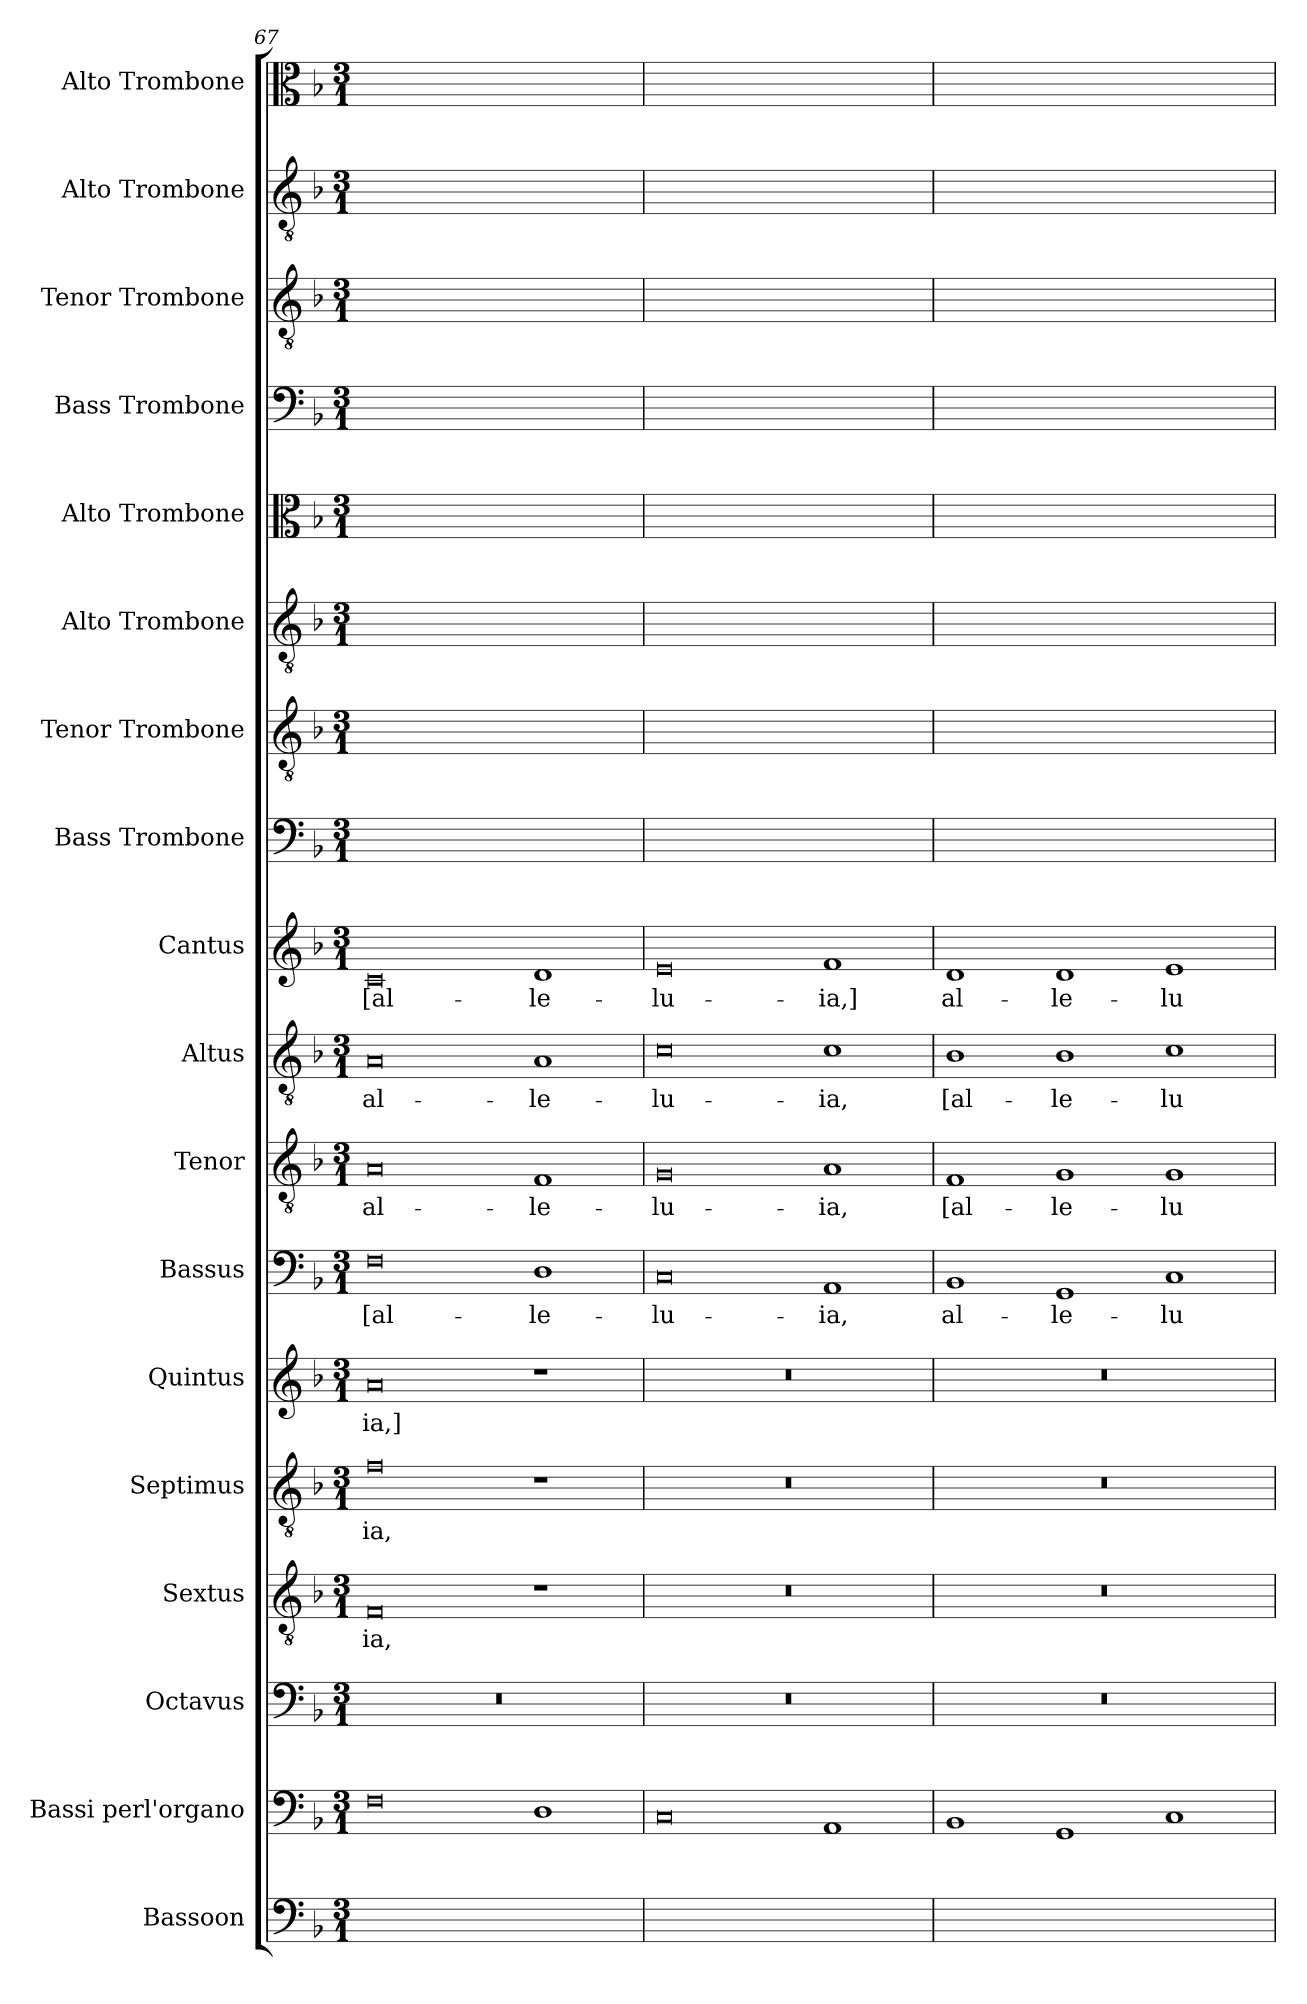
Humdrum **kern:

**kern	**kern	**kern	**kern	**text	**kern	**text	**kern	**text	**kern	**text	**kern	**text	**kern	**text	**kern	**text	**kern	**kern	**text	**kern	**text	**kern	**text	**kern	**text	**kern	**text	**kern	**text	**kern	**text
*part18	*part17	*part16	*part15	*part15	*part14	*part14	*part13	*part13	*part12	*part12	*part11	*part11	*part10	*part10	*part9	*part9	*part8	*part7	*part7	*part6	*part6	*part5	*part5	*part4	*part4	*part3	*part3	*part2	*part2	*part1	*part1
*staff18	*staff17	*staff16	*staff15	*staff15	*staff14	*staff14	*staff13	*staff13	*staff12	*staff12	*staff11	*staff11	*staff10	*staff10	*staff9	*staff9	*staff8	*staff7	*staff7	*staff6	*staff6	*staff5	*staff5	*staff4	*staff4	*staff3	*staff3	*staff2	*staff2	*staff1	*staff1
*I"Bassoon	*I"Bassi perl'organo	*I"Octavus	*I"Sextus	*	*I"Septimus	*	*I"Quintus	*	*I"Bassus	*	*I"Tenor	*	*I"Altus	*	*I"Cantus	*	*I"Bass Trombone	*I"Tenor Trombone	*	*I"Alto Trombone	*	*I"Alto Trombone	*	*I"Bass Trombone	*	*I"Tenor Trombone	*	*I"Alto Trombone	*	*I"Alto Trombone	*
*I'Bsn.	*	*	*	*	*	*	*	*	*I'B.	*	*I'T.	*	*I'A.	*	*I'C.	*	*I'B. Tbn.	*I'Tbn.	*	*I'A. Tbn.	*	*I'A. Tbn.	*	*I'B. Tbn.	*	*I'Tbn.	*	*I'A. Tbn.	*	*I'A. Tbn.	*
!!LO:PB:g=z
*clefF4	*clefF4	*clefF4	*clefGv2	*	*clefGv2	*	*clefG2	*	*clefF4	*	*clefGv2	*	*clefGv2	*	*clefG2	*	*clefF4	*clefGv2	*	*clefGv2	*	*clefC3	*	*clefF4	*	*clefGv2	*	*clefGv2	*	*clefC3	*
*	*	*	*ITrd7c12	*	*ITrd7c12	*	*	*	*	*	*ITrd7c12	*	*ITrd7c12	*	*	*	*	*	*	*	*	*	*	*	*	*	*	*	*	*	*
*k[b-]	*k[b-]	*k[b-]	*k[b-]	*	*k[b-]	*	*k[b-]	*	*k[b-]	*	*k[b-]	*	*k[b-]	*	*k[b-]	*	*k[b-]	*k[b-]	*	*k[b-]	*	*k[b-]	*	*k[b-]	*	*k[b-]	*	*k[b-]	*	*k[b-]	*
*d:	*d:	*d:	*d:	*	*d:	*	*d:	*	*d:	*	*d:	*	*d:	*	*d:	*	*d:	*d:	*	*d:	*	*d:	*	*d:	*	*d:	*	*d:	*	*d:	*
*M3/1	*M3/1	*M3/1	*M3/1	*	*M3/1	*	*M3/1	*	*M3/1	*	*M3/1	*	*M3/1	*	*M3/1	*	*M3/1	*M3/1	*	*M3/1	*	*M3/1	*	*M3/1	*	*M3/1	*	*M3/1	*	*M3/1	*
=67	=67	=67	=67	=67	=67	=67	=67	=67	=67	=67	=67	=67	=67	=67	=67	=67	=67	=67	=67	=67	=67	=67	=67	=67	=67	=67	=67	=67	=67	=67	=67
!	!	!LO:N:vis=1	!	!LO:LY:b	!	!LO:LY:b	!	!LO:LY:b	!	!LO:LY:b	!	!LO:LY:b	!	!LO:LY:b	!	!LO:LY:b	!	!	!	!	!	!	!	!	!	!	!	!	!	!	!
0Fyy	0F	0.r	0FF	-ia,	0F	-ia,	0a	-ia,]	0F	[al-	0AA	al-	0AA	al-	0c	[al-	0.ryy	0FFyy	-ia,	0Fyy	-ia,	0ayy	-ia,]	0Fyy	[al-	0AAyy	al-	0AAyy	al-	0cyy	[al-
!	!	!	!	!	!	!	!	!	!	!LO:LY:b	!	!LO:LY:b	!	!LO:LY:b	!	!LO:LY:b	!	!	!	!	!	!	!	!	!	!	!	!	!	!	!
1Dyy	1D	.	1r	.	1r	.	1r	.	1D	-le-	1FF	-le-	1AA	-le-	1d	-le-	.	1ryy	.	1ryy	.	1ryy	.	1Dyy	-le-	1FFyy	-le-	1AAyy	-le-	1dyy	-le-
=68	=68	=68	=68	=68	=68	=68	=68	=68	=68	=68	=68	=68	=68	=68	=68	=68	=68	=68	=68	=68	=68	=68	=68	=68	=68	=68	=68	=68	=68	=68	=68
!	!	!LO:N:vis=1	!LO:N:vis=1	!	!LO:N:vis=1	!	!LO:N:vis=1	!	!	!LO:LY:b	!	!LO:LY:b	!	!LO:LY:b	!	!LO:LY:b	!	!	!	!	!	!	!	!	!	!	!	!	!	!	!
0Cyy	0C	0.r	0.r	.	0.r	.	0.r	.	0C	-lu-	0GG	-lu-	0C	-lu-	0e	-lu-	0.ryy	0.ryy	.	0.ryy	.	0.ryy	.	0Cyy	-lu-	0GGyy	-lu-	0Cyy	-lu-	0eyy	-lu-
!	!	!	!	!	!	!	!	!	!	!LO:LY:b	!	!LO:LY:b	!	!LO:LY:b	!	!LO:LY:b	!	!	!	!	!	!	!	!	!	!	!	!	!	!	!
1AAyy	1AA	.	.	.	.	.	.	.	1AA	-ia,	1AA	-ia,	1C	-ia,	1f	-ia,]	.	.	.	.	.	.	.	1AAyy	-ia,	1AAyy	-ia,	1Cyy	-ia,	1fyy	-ia,]
=69	=69	=69	=69	=69	=69	=69	=69	=69	=69	=69	=69	=69	=69	=69	=69	=69	=69	=69	=69	=69	=69	=69	=69	=69	=69	=69	=69	=69	=69	=69	=69
!	!	!LO:N:vis=1	!LO:N:vis=1	!	!LO:N:vis=1	!	!LO:N:vis=1	!	!	!LO:LY:b	!	!LO:LY:b	!	!LO:LY:b	!	!LO:LY:b	!	!	!	!	!	!	!	!	!	!	!	!	!	!	!
1BB-yy	1BB-	0.r	0.r	.	0.r	.	0.r	.	1BB-	al-	1FF	[al-	1BB-	[al-	1d	al-	0.ryy	0.ryy	.	0.ryy	.	0.ryy	.	1BB-yy	al-	1FFyy	[al-	1BB-yy	[al-	1dyy	al-
!	!	!	!	!	!	!	!	!	!	!LO:LY:b	!	!LO:LY:b	!	!LO:LY:b	!	!LO:LY:b	!	!	!	!	!	!	!	!	!	!	!	!	!	!	!
1GGyy	1GG	.	.	.	.	.	.	.	1GG	-le-	1GG	-le-	1BB-	-le-	1d	-le-	.	.	.	.	.	.	.	1GGyy	-le-	1GGyy	-le-	1BB-yy	-le-	1dyy	-le-
!	!	!	!	!	!	!	!	!	!	!LO:LY:b	!	!LO:LY:b	!	!LO:LY:b	!	!LO:LY:b	!	!	!	!	!	!	!	!	!	!	!	!	!	!	!
1Cyy	1C	.	.	.	.	.	.	.	1C	-lu-	1GG	-lu-	1C	-lu-	1e	-lu-	.	.	.	.	.	.	.	1Cyy	-lu-	1GGyy	-lu-	1Cyy	-lu-	1eyy	-lu-
=	=	=	=	=	=	=	=	=	=	=	=	=	=	=	=	=	=	=	=	=	=	=	=	=	=	=	=	=	=	=	=
*-	*-	*-	*-	*-	*-	*-	*-	*-	*-	*-	*-	*-	*-	*-	*-	*-	*-	*-	*-	*-	*-	*-	*-	*-	*-	*-	*-	*-	*-	*-	*-
